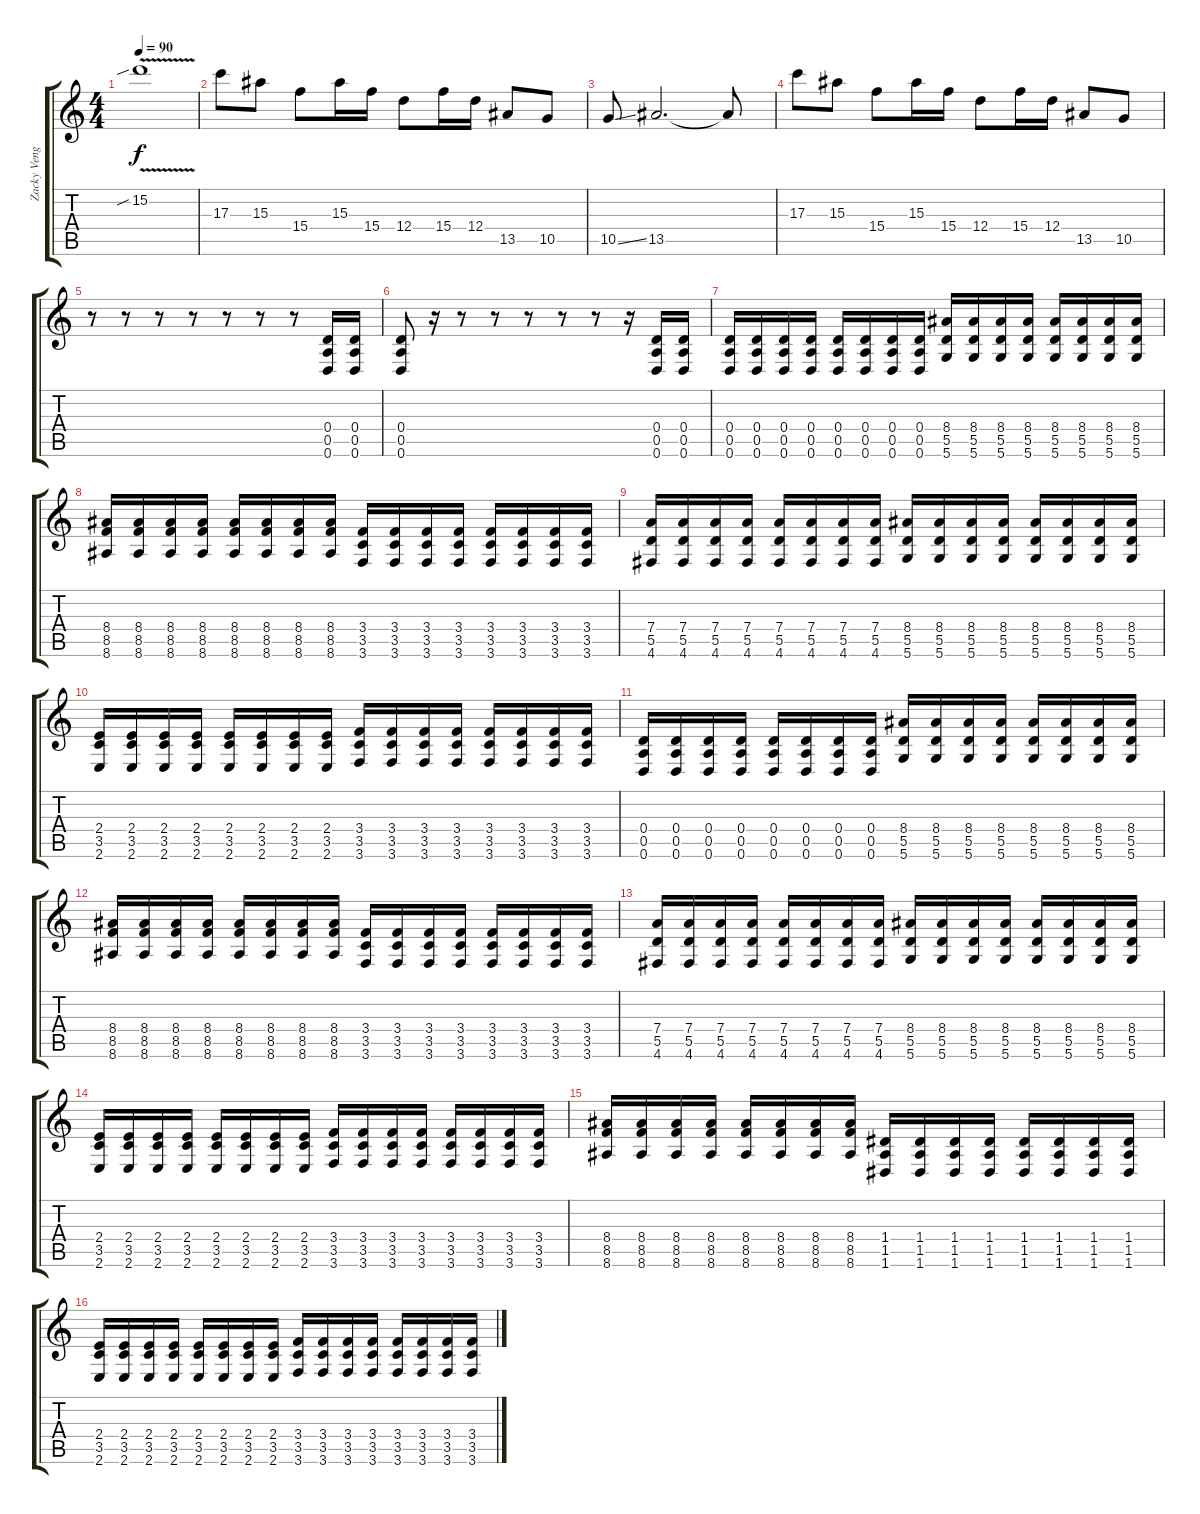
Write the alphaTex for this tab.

\track ("Zacky Vengeance" "Zacky Veng") {instrument overdrivenguitar}
\staff {score tabs}
\tuning (E4 B3 G3 D3 A2 D2) {hide}
\ts (4 4)
\tempo 90
\clef g2
\ks c
15.2{v sib}.1{dy f} |
17.3.8 15.3.8 15.4.8 15.3.16 15.4.16 12.4.8 15.4.16 12.4.16 13.5.8 10.5.8 |
10.5{ss}.8 13.5.2{d} 13.5{t}.8 |
17.3.8 15.3.8 15.4.8 15.3.16 15.4.16 12.4.8 15.4.16 12.4.16 13.5.8 10.5.8 |
r.8 r.8 r.8 r.8 r.8 r.8 r.8 (0.4 0.5 0.6).16 (0.4 0.5 0.6).16 |
(0.4 0.5 0.6).8 r.16 r.8 r.8 r.8 r.8 r.8 r.16 (0.4 0.5 0.6).16 (0.4 0.5 0.6).16 |
(0.4 0.5 0.6).16 (0.4 0.5 0.6).16 (0.4 0.5 0.6).16 (0.4 0.5 0.6).16 (0.4 0.5 0.6).16 (0.4 0.5 0.6).16 (0.4 0.5 0.6).16 (0.4 0.5 0.6).16 (8.4 5.5 5.6).16 (8.4 5.5 5.6).16 (8.4 5.5 5.6).16 (8.4 5.5 5.6).16 (8.4 5.5 5.6).16 (8.4 5.5 5.6).16 (8.4 5.5 5.6).16 (8.4 5.5 5.6).16 |
(8.4 8.5 8.6).16 (8.4 8.5 8.6).16 (8.4 8.5 8.6).16 (8.4 8.5 8.6).16 (8.4 8.5 8.6).16 (8.4 8.5 8.6).16 (8.4 8.5 8.6).16 (8.4 8.5 8.6).16 (3.4 3.5 3.6).16 (3.4 3.5 3.6).16 (3.4 3.5 3.6).16 (3.4 3.5 3.6).16 (3.4 3.5 3.6).16 (3.4 3.5 3.6).16 (3.4 3.5 3.6).16 (3.4 3.5 3.6).16 |
(7.4 5.5 4.6).16 (7.4 5.5 4.6).16 (7.4 5.5 4.6).16 (7.4 5.5 4.6).16 (7.4 5.5 4.6).16 (7.4 5.5 4.6).16 (7.4 5.5 4.6).16 (7.4 5.5 4.6).16 (8.4 5.5 5.6).16 (8.4 5.5 5.6).16 (8.4 5.5 5.6).16 (8.4 5.5 5.6).16 (8.4 5.5 5.6).16 (8.4 5.5 5.6).16 (8.4 5.5 5.6).16 (8.4 5.5 5.6).16 |
(2.4 3.5 2.6).16 (2.4 3.5 2.6).16 (2.4 3.5 2.6).16 (2.4 3.5 2.6).16 (2.4 3.5 2.6).16 (2.4 3.5 2.6).16 (2.4 3.5 2.6).16 (2.4 3.5 2.6).16 (3.4 3.5 3.6).16 (3.4 3.5 3.6).16 (3.4 3.5 3.6).16 (3.4 3.5 3.6).16 (3.4 3.5 3.6).16 (3.4 3.5 3.6).16 (3.4 3.5 3.6).16 (3.4 3.5 3.6).16 |
(0.4 0.5 0.6).16 (0.4 0.5 0.6).16 (0.4 0.5 0.6).16 (0.4 0.5 0.6).16 (0.4 0.5 0.6).16 (0.4 0.5 0.6).16 (0.4 0.5 0.6).16 (0.4 0.5 0.6).16 (8.4 5.5 5.6).16 (8.4 5.5 5.6).16 (8.4 5.5 5.6).16 (8.4 5.5 5.6).16 (8.4 5.5 5.6).16 (8.4 5.5 5.6).16 (8.4 5.5 5.6).16 (8.4 5.5 5.6).16 |
(8.4 8.5 8.6).16 (8.4 8.5 8.6).16 (8.4 8.5 8.6).16 (8.4 8.5 8.6).16 (8.4 8.5 8.6).16 (8.4 8.5 8.6).16 (8.4 8.5 8.6).16 (8.4 8.5 8.6).16 (3.4 3.5 3.6).16 (3.4 3.5 3.6).16 (3.4 3.5 3.6).16 (3.4 3.5 3.6).16 (3.4 3.5 3.6).16 (3.4 3.5 3.6).16 (3.4 3.5 3.6).16 (3.4 3.5 3.6).16 |
(7.4 5.5 4.6).16 (7.4 5.5 4.6).16 (7.4 5.5 4.6).16 (7.4 5.5 4.6).16 (7.4 5.5 4.6).16 (7.4 5.5 4.6).16 (7.4 5.5 4.6).16 (7.4 5.5 4.6).16 (8.4 5.5 5.6).16 (8.4 5.5 5.6).16 (8.4 5.5 5.6).16 (8.4 5.5 5.6).16 (8.4 5.5 5.6).16 (8.4 5.5 5.6).16 (8.4 5.5 5.6).16 (8.4 5.5 5.6).16 |
(2.4 3.5 2.6).16 (2.4 3.5 2.6).16 (2.4 3.5 2.6).16 (2.4 3.5 2.6).16 (2.4 3.5 2.6).16 (2.4 3.5 2.6).16 (2.4 3.5 2.6).16 (2.4 3.5 2.6).16 (3.4 3.5 3.6).16 (3.4 3.5 3.6).16 (3.4 3.5 3.6).16 (3.4 3.5 3.6).16 (3.4 3.5 3.6).16 (3.4 3.5 3.6).16 (3.4 3.5 3.6).16 (3.4 3.5 3.6).16 |
(8.4 8.5 8.6).16 (8.4 8.5 8.6).16 (8.4 8.5 8.6).16 (8.4 8.5 8.6).16 (8.4 8.5 8.6).16 (8.4 8.5 8.6).16 (8.4 8.5 8.6).16 (8.4 8.5 8.6).16 (1.4 1.5 1.6).16 (1.4 1.5 1.6).16 (1.4 1.5 1.6).16 (1.4 1.5 1.6).16 (1.4 1.5 1.6).16 (1.4 1.5 1.6).16 (1.4 1.5 1.6).16 (1.4 1.5 1.6).16 |
(2.4 3.5 2.6).16 (2.4 3.5 2.6).16 (2.4 3.5 2.6).16 (2.4 3.5 2.6).16 (2.4 3.5 2.6).16 (2.4 3.5 2.6).16 (2.4 3.5 2.6).16 (2.4 3.5 2.6).16 (3.4 3.5 3.6).16 (3.4 3.5 3.6).16 (3.4 3.5 3.6).16 (3.4 3.5 3.6).16 (3.4 3.5 3.6).16 (3.4 3.5 3.6).16 (3.4 3.5 3.6).16 (3.4 3.5 3.6).16
